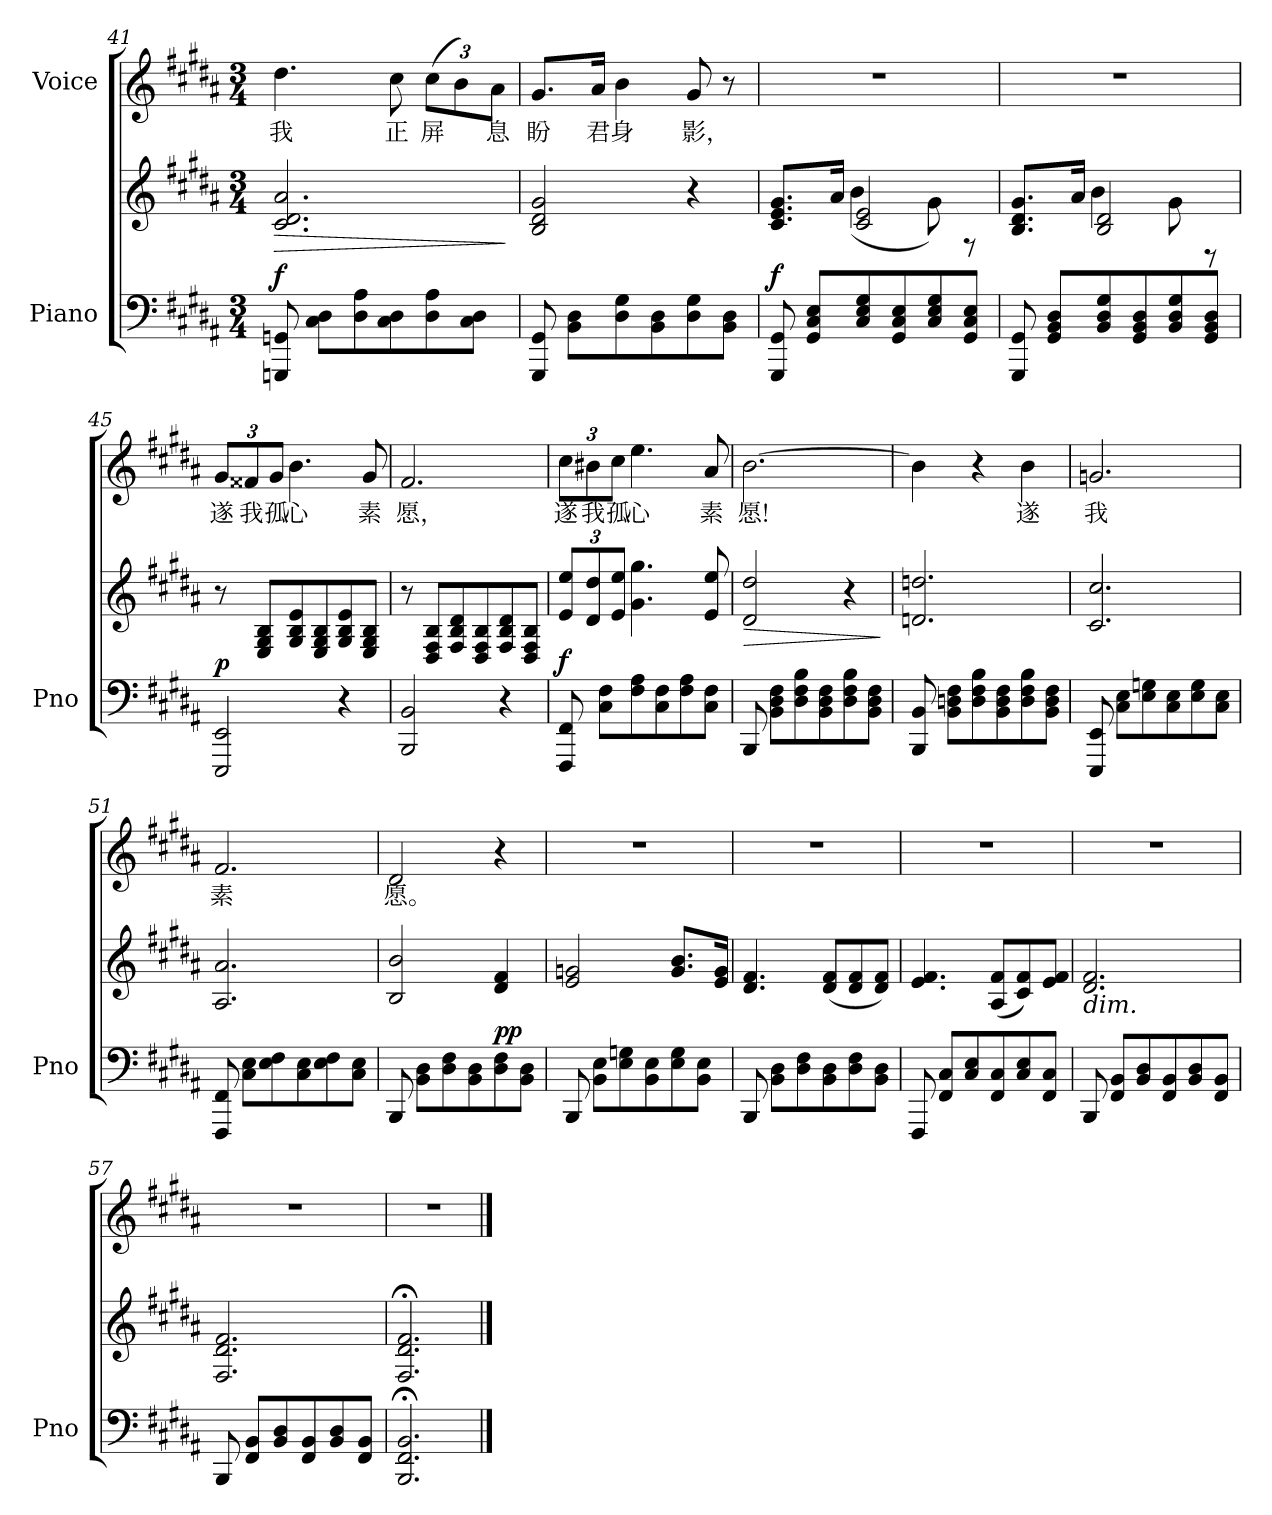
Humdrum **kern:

**kern	**kern	**dynam	**kern	**text
*part2	*part2	*part2	*part1	*part1
*staff3	*staff2	*staff2/3	*staff1	*staff1
*I"Piano	*	*	*I"Voice	*
*I'Pno	*	*	*	*
!!LO:LB:g=z
*clefF4	*clefG2	*	*clefG2	*
*k[f#c#g#d#a#]	*k[f#c#g#d#a#]	*	*k[f#c#g#d#a#]	*
*M3/4	*M3/4	*	*M3/4	*
=41	=41	=41	=41	=41
!	!	!LO:HP:b	!	!LO:LY:b
!	!	!LO:DY:n=1:a=2	!	!
8GGGn/ 8GGn/	2.c#/ 2.d#/ 2.a#/	> f	4.dd#\	我
8C#\ 8D#\L	.	.	.	.
8D#\ 8A#\	.	.	.	.
!	!	!	!	!LO:LY:b
8C#\ 8D#\	.	.	8cc#\	正
*	*	*	*Xbrackettup	*
!	!	!	!	!LO:LY:b
8D#\ 8A#\	.	.	(>12cc#\L	屏
.	.	.	12b\)	.
8C#\ 8D#\J	.	.	.	.
!	!	!	!	!LO:LY:b
.	.	.	12a#\J	息
.	.	]	.	.
=42	=42	=42	=42	=42
!	!	!	!	!LO:LY:b
8GGG#/ 8GG#/	2B/ 2d#/ 2g#/	.	8.g#/L	盼
8BB\ 8D#\L	.	.	.	.
!	!	!	!	!LO:LY:b
.	.	.	16a#/Jk	君
!	!	!	!	!LO:LY:b
8D#\ 8G#\	.	.	4b\	身
8BB\ 8D#\	.	.	.	.
!	!	!	!	!LO:LY:b
8D#\ 8G#\	4r	.	8g#/	影，
8BB\ 8D#\J	.	.	8r	.
=43	=43	=43	=43	=43
*	*^	*	*	*
!	!	!	!LO:DY:a=2	!	!
8GGG#/ 8GG#/	8.c#/ 8.e/ 8.g#/L	4ryy	f	2.r	.
8GG#/ 8C#/ 8E/L	.	.	.	.	.
.	16a#/Jk	.	.	.	.
8C#/ 8E/ 8G#/	2c#/ 2e/	(<4b\	.	.	.
8GG#/ 8C#/ 8E/	.	.	.	.	.
8C#/ 8E/ 8G#/	.	8g#\)	.	.	.
8GG#/ 8C#/ 8E/J	.	8r	.	.	.
=44	=44	=44	=44	=44	=44
8GGG#/ 8GG#/	8.B/ 8.d#/ 8.g#/L	4ryy	.	2.r	.
8GG#/ 8BB/ 8D#/L	.	.	.	.	.
.	16a#/Jk	.	.	.	.
8BB/ 8D#/ 8G#/	2B/ 2d#/	4b\	.	.	.
8GG#/ 8BB/ 8D#/	.	.	.	.	.
8BB/ 8D#/ 8G#/	.	8g#\	.	.	.
8GG#/ 8BB/ 8D#/J	.	8r	.	.	.
=45	=45	=45	=45	=45	=45
!	!	!	!LO:DY:a=2	!	!LO:LY:b
*	*v	*v	*	*	*
2EEE/ 2EE/	8r	p	12g#/L	遂
!	!	!	!	!LO:LY:b
.	.	.	12f##X/	我
.	8E/ 8G#/ 8B/L	.	.	.
!	!	!	!	!LO:LY:b
.	.	.	12g#/J	孤
!	!	!	!	!LO:LY:b
.	8G#/ 8B/ 8e/	.	4.b\	心
.	8E/ 8G#/ 8B/	.	.	.
4r	8G#/ 8B/ 8e/	.	.	.
!	!	!	!	!LO:LY:b
.	8E/ 8G#/ 8B/J	.	8g#/	素
!!LO:LB:g=z
=46	=46	=46	=46	=46
!	!	!	!	!LO:LY:b
2BBB/ 2BB/	8r	.	2.f#/	愿，
.	8D#/ 8F#/ 8B/L	.	.	.
.	8F#/ 8B/ 8d#/	.	.	.
.	8D#/ 8F#/ 8B/	.	.	.
4r	8F#/ 8B/ 8d#/	.	.	.
.	8D#/ 8F#/ 8B/J	.	.	.
=47	=47	=47	=47	=47
*	*Xbrackettup	*	*	*
!	!	!LO:DY:a=2	!	!LO:LY:b
8FFF#/ 8FF#/	12e/ 12ee/L	f	12cc#\L	遂
!	!	!	!	!LO:LY:b
.	12d#/ 12dd#/	.	12b#X\	我
8C#\ 8F#\L	.	.	.	.
!	!	!	!	!LO:LY:b
.	12e/ 12ee/J	.	12cc#\J	孤
!	!	!	!	!LO:LY:b
8F#\ 8A#\	4.g#\ 4.gg#\	.	4.ee\	心
8C#\ 8F#\	.	.	.	.
8F#\ 8A#\	.	.	.	.
!	!	!	!	!LO:LY:b
8C#\ 8F#\J	8e/ 8ee/	.	8a#/	素
=48	=48	=48	=48	=48
!	!	!LO:HP:b	!	!LO:LY:b
8BBB/	2d#/ 2dd#/	>	[2.b\	愿!
8BB\ 8D#\ 8F#\L	.	.	.	.
8D#\ 8F#\ 8B\	.	.	.	.
8BB\ 8D#\ 8F#\	.	.	.	.
8D#\ 8F#\ 8B\	4r	.	.	.
8BB\ 8D#\ 8F#\J	.	.	.	.
.	.	]	.	.
=49	=49	=49	=49	=49
8BBB/ 8BB/	2.dn/ 2.ddn/	.	4b\]	.
8BB\ 8Dn\ 8F#\L	.	.	.	.
8D\ 8F#\ 8B\	.	.	4r	.
8BB\ 8D\ 8F#\	.	.	.	.
!	!	!	!	!LO:LY:b
8D\ 8F#\ 8B\	.	.	4b\	遂
8BB\ 8D\ 8F#\J	.	.	.	.
=50	=50	=50	=50	=50
!	!	!	!	!LO:LY:b
8EEE/ 8EE/	2.c#/ 2.cc#/	.	2.gn/	我
8C#\ 8E\L	.	.	.	.
8E\ 8Gn\	.	.	.	.
8C#\ 8E\	.	.	.	.
8E\ 8G\	.	.	.	.
8C#\ 8E\J	.	.	.	.
=51	=51	=51	=51	=51
!	!	!	!	!LO:LY:b
8FFF#/ 8FF#/	2.A#/ 2.a#/	.	2.f#/	素
8C#\ 8E\L	.	.	.	.
8E\ 8F#\	.	.	.	.
8C#\ 8E\	.	.	.	.
8E\ 8F#\	.	.	.	.
8C#\ 8E\J	.	.	.	.
!!LO:PB:g=z
=52	=52	=52	=52	=52
!	!	!	!	!LO:LY:b
8BBB/	2B/ 2b/	.	2d#/	愿。
8BB\ 8D#\L	.	.	.	.
8D#\ 8F#\	.	.	.	.
8BB\ 8D#\	.	.	.	.
!	!	!LO:DY:a=2	!	!
8D#\ 8F#\	4d#/ 4f#/	pp	4r	.
8BB\ 8D#\J	.	.	.	.
=53	=53	=53	=53	=53
8BBB/	2e/ 2gn/	.	2.r	.
8BB\ 8E\L	.	.	.	.
8E\ 8Gn\	.	.	.	.
8BB\ 8E\	.	.	.	.
8E\ 8G\	8.g/ 8.b/L	.	.	.
8BB\ 8E\J	.	.	.	.
.	16e/ 16g/Jk	.	.	.
=54	=54	=54	=54	=54
8BBB/	4.d#/ 4.f#/	.	2.r	.
8BB\ 8D#\L	.	.	.	.
8D#\ 8F#\	.	.	.	.
8BB\ 8D#\	(<8d#/ 8f#/L	.	.	.
8D#\ 8F#\	8d#/ 8f#/	.	.	.
8BB\ 8D#\J	8d#/ 8f#/J)	.	.	.
=55	=55	=55	=55	=55
8FFF#/	4.e/ 4.f#/	.	2.r	.
8FF#/ 8C#/L	.	.	.	.
8C#/ 8E/	.	.	.	.
8FF#/ 8C#/	(<8A#/ 8f#/L	.	.	.
8C#/ 8E/	8c#/ 8f#/)	.	.	.
8FF#/ 8C#/J	8e/ 8f#/J	.	.	.
=56	=56	=56	=56	=56
!	!LO:TX:b:i:t=dim.	!	!	!
8BBB/	2.d#/ 2.f#/	.	2.r	.
8FF#/ 8BB/L	.	.	.	.
8BB/ 8D#/	.	.	.	.
8FF#/ 8BB/	.	.	.	.
8BB/ 8D#/	.	.	.	.
8FF#/ 8BB/J	.	.	.	.
=57	=57	=57	=57	=57
8BBB/	2.F#/ 2.d#/ 2.f#/	.	2.r	.
8FF#/ 8BB/L	.	.	.	.
8BB/ 8D#/	.	.	.	.
8FF#/ 8BB/	.	.	.	.
8BB/ 8D#/	.	.	.	.
8FF#/ 8BB/J	.	.	.	.
=58	=58	=58	=58	=58
2.BBB/;< 2.FF#/;< 2.BB/;<	2.F#/;< 2.d#/;< 2.f#/;<	.	2.r	.
==	==	==	==	==
*-	*-	*-	*-	*-
